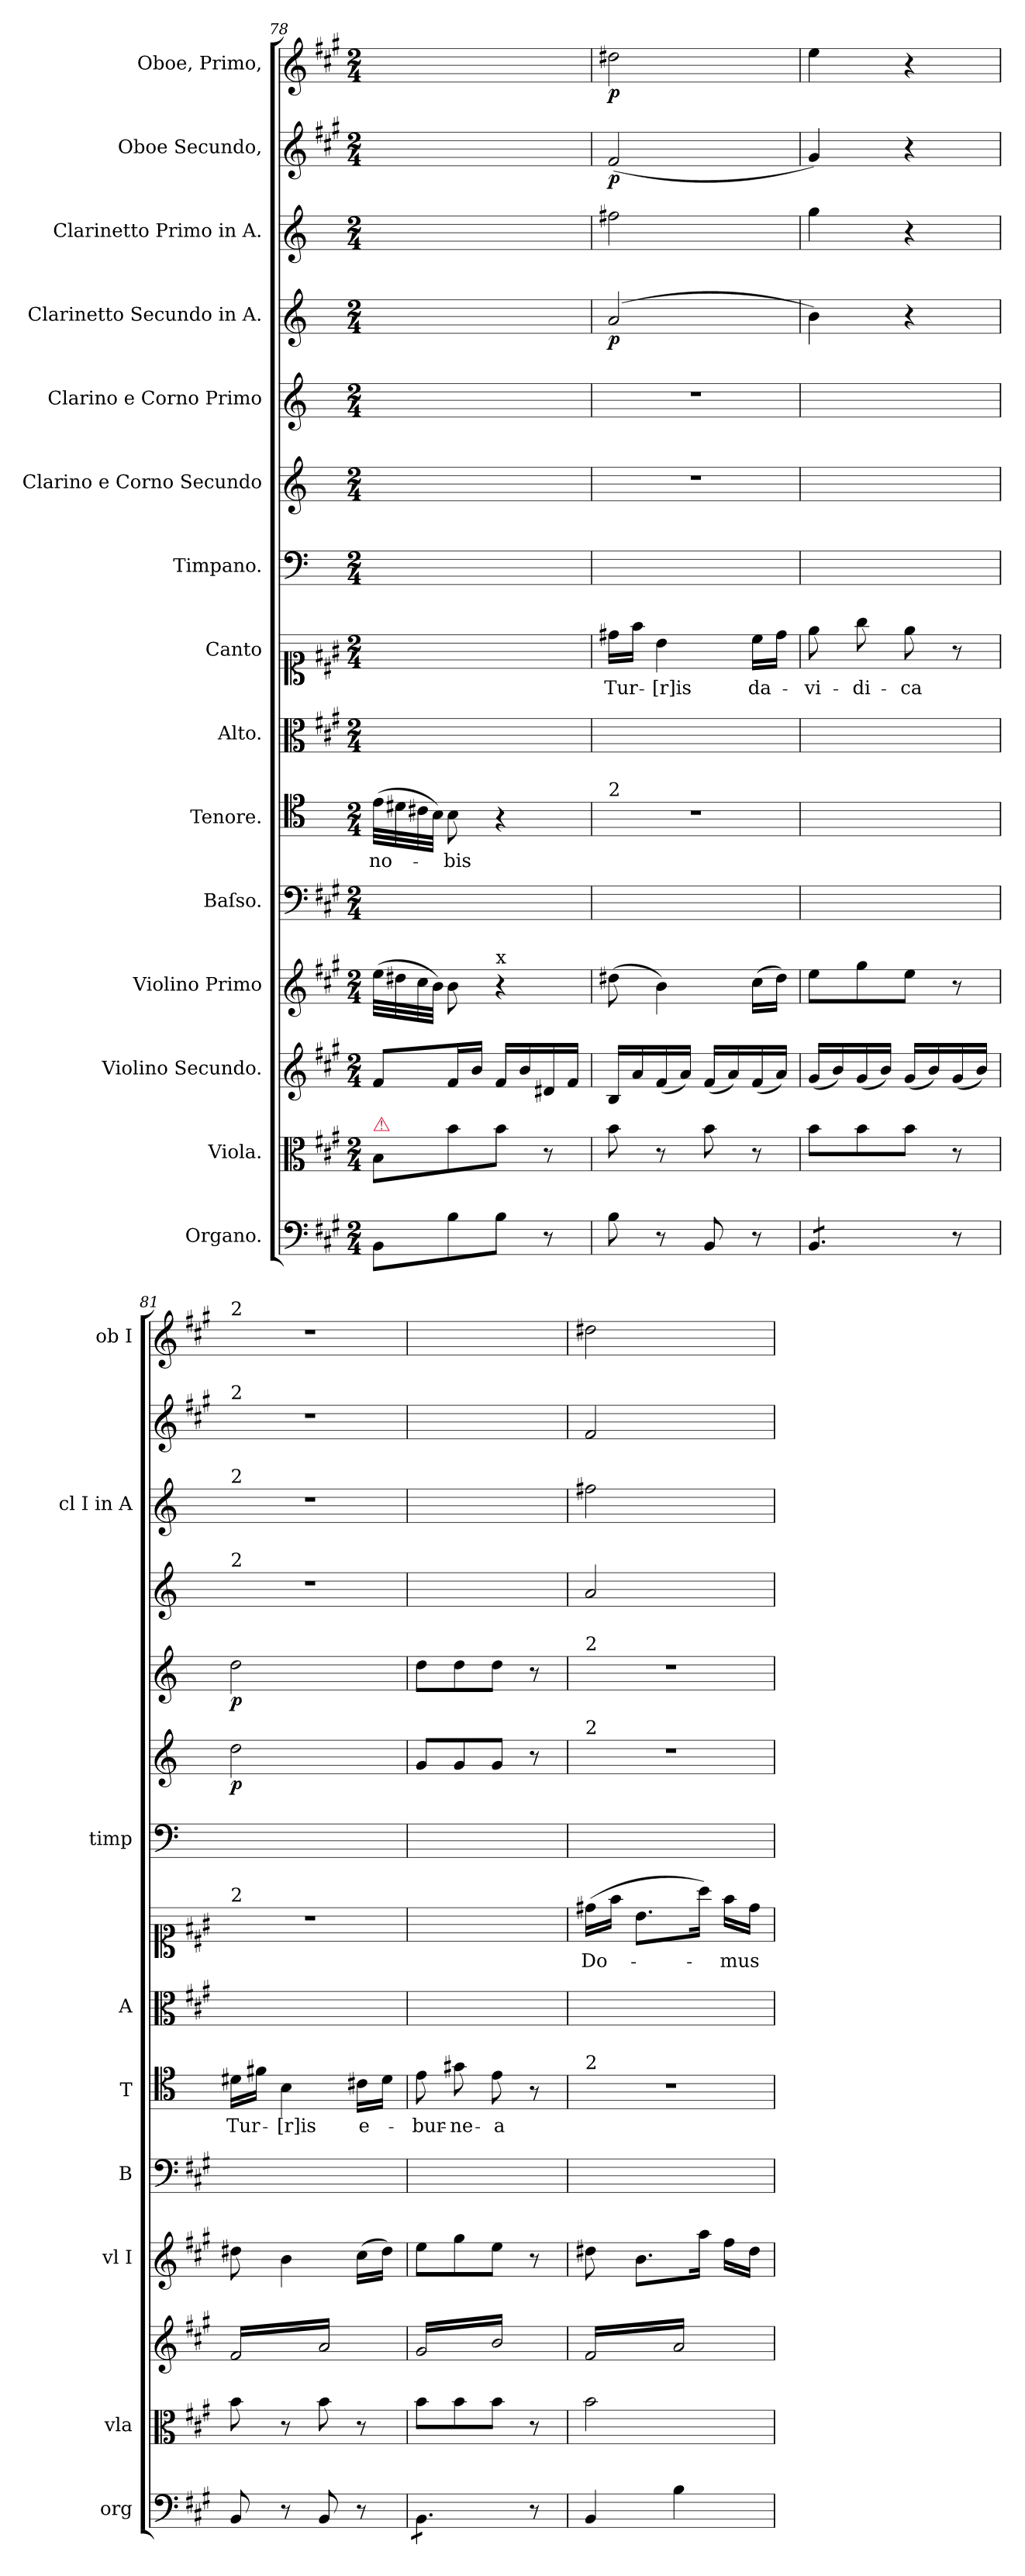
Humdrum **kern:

**kern	**kern	**kern	**kern	**kern	**kern	**text	**kern	**kern	**text	**kern	**kern	**dynam	**kern	**dynam	**kern	**dynam	**kern	**dynam	**kern	**dynam	**kern	**dynam
*part15	*part14	*part13	*part12	*part11	*part10	*part10	*part9	*part8	*part8	*part7	*part6	*part6	*part5	*part5	*part4	*part4	*part3	*part3	*part2	*part2	*part1	*part1
*staff15	*staff14	*staff13	*staff12	*staff11	*staff10	*staff10	*staff9	*staff8	*staff8	*staff7	*staff6	*staff6	*staff5	*staff5	*staff4	*staff4	*staff3	*staff3	*staff2	*staff2	*staff1	*staff1
*I"Organo.	*I"Viola.	*I"Violino Secundo.	*I"Violino Primo	*I"Baſso.	*I"Tenore.	*	*I"Alto.	*I"Canto	*	*I"Timpano.	*I"Clarino e Corno Secundo	*	*I"Clarino e Corno Primo	*	*I"Clarinetto Secundo in A.	*	*I"Clarinetto Primo in A.	*	*I"Oboe Secundo,	*	*I"Oboe, Primo,	*
*I'org	*I'vla	*	*I'vl I	*I'B	*I'T	*	*I'A	*	*	*I'timp	*	*	*	*	*	*	*I'cl I in A	*	*	*	*I'ob I	*
*clefF4	*clefC3	*clefG2	*clefG2	*clefF4	*clefC4	*	*clefC3	*clefC1	*	*clefF4	*clefG2	*	*clefG2	*	*clefG2	*	*clefG2	*	*clefG2	*	*clefG2	*
*	*	*	*	*	*	*	*	*	*	*	*ITrd2c3	*	*ITrd2c3	*	*ITrd2c3	*	*ITrd2c3	*	*	*	*	*
*k[f#c#g#]	*k[f#c#g#]	*k[f#c#g#]	*k[f#c#g#]	*k[f#c#g#]	*	*	*k[f#c#g#]	*k[f#c#g#]	*	*k[]	*k[f#c#g#]	*	*k[f#c#g#]	*	*k[f#c#g#]	*	*k[f#c#g#]	*	*k[f#c#g#]	*	*k[f#c#g#]	*
*A:	*A:	*A:	*A:	*A:	*	*	*A:	*A:	*	*	*	*	*	*	*	*	*	*	*A:	*	*A:	*
*M2/4	*M2/4	*M2/4	*M2/4	*M2/4	*M2/4	*	*M2/4	*M2/4	*	*M2/4	*M2/4	*	*M2/4	*	*M2/4	*	*M2/4	*	*M2/4	*	*M2/4	*
=78	=78	=78	=78	=78	=78	=78	=78	=78	=78	=78	=78	=78	=78	=78	=78	=78	=78	=78	=78	=78	=78	=78
!	!LO:TX:a:color=crimson:t=⚠	!	!	!	!	!	!	!	!	!	!	!	!	!	!	!	!	!	!	!	!	!
8BB\L	8B/L	8f#/L	(32ee\LLL	2ryy	(32e\LLL	no-	2ryy	2ryy	.	2ryy	2ryy	.	2ryy	.	2ryy	.	2ryy	.	2ryy	.	2ryy	.
.	.	.	32dd#X\	.	32d#X\	.	.	.	.	.	.	.	.	.	.	.	.	.	.	.	.	.
.	.	.	32cc#\	.	32c#\	.	.	.	.	.	.	.	.	.	.	.	.	.	.	.	.	.
.	.	.	32b\JJJ)	.	32B\JJJ)	.	.	.	.	.	.	.	.	.	.	.	.	.	.	.	.	.
8B\	8b\	16f#/L	8b\	.	8B\	-bis	.	.	.	.	.	.	.	.	.	.	.	.	.	.	.	.
.	.	16b/JJ	.	.	.	.	.	.	.	.	.	.	.	.	.	.	.	.	.	.	.	.
!	!	!	!LO:TX:a:t=x	!	!	!	!	!	!	!	!	!	!	!	!	!	!	!	!	!	!	!
8B\J	8b\J	16f#/LL	4r	.	4r	.	.	.	.	.	.	.	.	.	.	.	.	.	.	.	.	.
.	.	16b/	.	.	.	.	.	.	.	.	.	.	.	.	.	.	.	.	.	.	.	.
8r	8r	16d#X/	.	.	.	.	.	.	.	.	.	.	.	.	.	.	.	.	.	.	.	.
.	.	16f#/JJ	.	.	.	.	.	.	.	.	.	.	.	.	.	.	.	.	.	.	.	.
=79	=79	=79	=79	=79	=79	=79	=79	=79	=79	=79	=79	=79	=79	=79	=79	=79	=79	=79	=79	=79	=79	=79
!	!	!	!	!	!LO:TX:a:t=2	!	!	!	!	!	!	!	!	!	!	!	!	!	!	!	!	!
!	!	!	!	!	!LO:N:vis=0	!	!	!	!	!	!LO:N:vis=0	!	!LO:N:vis=0	!	!	!	!	!LO:DY:b	!	!LO:DY:b	!	!LO:DY:b
8B\	8b\	16B/LL	(8dd#X\	2ryy	2r	.	2ryy	16dd#X\LL	Tur-	2ryy	2r	.	2r	.	(>2f#/	p	2dd#X\	piano	(>2f#/	p	2dd#X\	p
.	.	16a/	.	.	.	.	.	16ff#\JJ	.	.	.	.	.	.	.	.	.	.	.	.	.	.
8r	8r	(16f#/	4b\)	.	.	.	.	4b\	-[r]is	.	.	.	.	.	.	.	.	.	.	.	.	.
.	.	16a/JJ)	.	.	.	.	.	.	.	.	.	.	.	.	.	.	.	.	.	.	.	.
8BB/	8b\	(16f#/LL	.	.	.	.	.	.	.	.	.	.	.	.	.	.	.	.	.	.	.	.
.	.	16a/)	.	.	.	.	.	.	.	.	.	.	.	.	.	.	.	.	.	.	.	.
8r	8r	(16f#/	(16cc#\LL	.	.	.	.	16cc#\LL	da-	.	.	.	.	.	.	.	.	.	.	.	.	.
.	.	16a/JJ)	16dd#\JJ)	.	.	.	.	16dd#\JJ	.	.	.	.	.	.	.	.	.	.	.	.	.	.
=80	=80	=80	=80	=80	=80	=80	=80	=80	=80	=80	=80	=80	=80	=80	=80	=80	=80	=80	=80	=80	=80	=80
*tremolo	*	*	*	*	*	*	*	*	*	*	*	*	*	*	*	*	*	*	*	*	*	*
8BB/L	8b\L	(16g#/LL	8ee\L	2ryy	2ryy	.	2ryy	8ee\	-vi-	2ryy	2ryy	.	2ryy	.	4g#\)	.	4ee\	.	4g#/)	.	4ee\	.
.	.	16b/)	.	.	.	.	.	.	.	.	.	.	.	.	.	.	.	.	.	.	.	.
8BB/	8b\	(16g#/	8gg#\	.	.	.	.	8gg#\	-di-	.	.	.	.	.	.	.	.	.	.	.	.	.
.	.	16b/JJ)	.	.	.	.	.	.	.	.	.	.	.	.	.	.	.	.	.	.	.	.
8BB/J	8b\J	(16g#/LL	8ee\J	.	.	.	.	8ee\	-ca	.	.	.	.	.	4r	.	4r	.	4r	.	4r	.
*Xtremolo	*	*	*	*	*	*	*	*	*	*	*	*	*	*	*	*	*	*	*	*	*	*
.	.	16b/)	.	.	.	.	.	.	.	.	.	.	.	.	.	.	.	.	.	.	.	.
8r	8r	(16g#/	8r	.	.	.	.	8r	.	.	.	.	.	.	.	.	.	.	.	.	.	.
.	.	16b/JJ)	.	.	.	.	.	.	.	.	.	.	.	.	.	.	.	.	.	.	.	.
=81	=81	=81	=81	=81	=81	=81	=81	=81	=81	=81	=81	=81	=81	=81	=81	=81	=81	=81	=81	=81	=81	=81
!	!	!	!	!	!	!	!	!	!	!	!	!	!	!	!	!	!	!	!	!	!LO:TX:a:t=2	!
!	!	!	!	!	!	!	!	!	!	!	!	!	!	!	!	!	!	!	!LO:TX:a:t=2	!	!	!
!	!	!	!	!	!	!	!	!	!	!	!	!	!	!	!	!	!LO:TX:a:t=2	!	!	!	!	!
!	!	!	!	!	!	!	!	!	!	!	!	!	!	!	!LO:TX:a:t=2	!	!	!	!	!	!	!
!	!	!	!	!	!	!	!	!LO:TX:a:t=2	!	!	!	!	!	!	!	!	!	!	!	!	!	!
!	!	!	!	!	!	!	!	!LO:N:vis=0	!	!	!	!	!	!	!LO:N:vis=0	!	!LO:N:vis=0	!	!LO:N:vis=0	!	!LO:N:vis=0	!
*	*	*tremolo	*	*	*	*	*	*	*	*	*	*	*	*	*	*	*	*	*	*	*	*
8BB/	8b\	(16f#/LL	8dd#X\	2ryy	16d#X\LL	Tur-	2ryy	2r	.	2ryy	2b\	p	2b\	p	2r	.	2r	.	2r	.	2r	.
.	.	16a/)	.	.	16f#\JJ	.	.	.	.	.	.	.	.	.	.	.	.	.	.	.	.	.
8r	8r	16f#/	4b\	.	4B\	-[r]is	.	.	.	.	.	.	.	.	.	.	.	.	.	.	.	.
.	.	16a/)	.	.	.	.	.	.	.	.	.	.	.	.	.	.	.	.	.	.	.	.
8BB/	8b\	16f#/	.	.	.	.	.	.	.	.	.	.	.	.	.	.	.	.	.	.	.	.
.	.	16a/)	.	.	.	.	.	.	.	.	.	.	.	.	.	.	.	.	.	.	.	.
8r	8r	16f#/	(16cc#\LL	.	16c#\LL	e-	.	.	.	.	.	.	.	.	.	.	.	.	.	.	.	.
.	.	16a/)JJ	16dd#\JJ)	.	16d#\JJ	.	.	.	.	.	.	.	.	.	.	.	.	.	.	.	.	.
=82	=82	=82	=82	=82	=82	=82	=82	=82	=82	=82	=82	=82	=82	=82	=82	=82	=82	=82	=82	=82	=82	=82
*tremolo	*	*	*	*	*	*	*	*	*	*	*	*	*	*	*	*	*	*	*	*	*	*
8BB\L	8b\L	(16g#/LL	8ee\L	2ryy	8e\	-bur-	2ryy	2ryy	.	2ryy	8e/L	.	8b\L	.	2ryy	.	2ryy	.	2ryy	.	2ryy	.
.	.	16b/)	.	.	.	.	.	.	.	.	.	.	.	.	.	.	.	.	.	.	.	.
8BB\	8b\	16g#/	8gg#\	.	8g#\	-ne-	.	.	.	.	8e/	.	8b\	.	.	.	.	.	.	.	.	.
.	.	16b/)	.	.	.	.	.	.	.	.	.	.	.	.	.	.	.	.	.	.	.	.
8BB\J	8b\J	16g#/	8ee\J	.	8e\	-a	.	.	.	.	8e/J	.	8b\J	.	.	.	.	.	.	.	.	.
*Xtremolo	*	*	*	*	*	*	*	*	*	*	*	*	*	*	*	*	*	*	*	*	*	*
.	.	16b/)	.	.	.	.	.	.	.	.	.	.	.	.	.	.	.	.	.	.	.	.
8r	8r	16g#/	8r	.	8r	.	.	.	.	.	8r	.	8r	.	.	.	.	.	.	.	.	.
.	.	16b/)JJ	.	.	.	.	.	.	.	.	.	.	.	.	.	.	.	.	.	.	.	.
=83	=83	=83	=83	=83	=83	=83	=83	=83	=83	=83	=83	=83	=83	=83	=83	=83	=83	=83	=83	=83	=83	=83
!	!	!	!	!	!	!	!	!	!	!	!	!	!LO:TX:a:t=2	!	!	!	!	!	!	!	!	!
!	!	!	!	!	!	!	!	!	!	!	!LO:TX:a:t=2	!	!	!	!	!	!	!	!	!	!	!
!	!	!	!	!	!LO:TX:a:t=2	!	!	!	!	!	!	!	!	!	!	!	!	!	!	!	!	!
!	!	!	!	!	!LO:N:vis=0	!	!	!	!	!	!LO:N:vis=0	!	!LO:N:vis=0	!	!	!	!	!	!	!	!	!
4BB/	2b\	(16f#/LL	8dd#X\	2ryy	2r	.	2ryy	(16dd#X\LL	Do-	2ryy	2r	.	2r	.	2f#/	.	2dd#X\	.	2f#/	.	2dd#X\	.
.	.	16a/)	.	.	.	.	.	16ff#\JJ	.	.	.	.	.	.	.	.	.	.	.	.	.	.
.	.	16f#/	8.b\L	.	.	.	.	8.b\L	.	.	.	.	.	.	.	.	.	.	.	.	.	.
.	.	16a/)	.	.	.	.	.	.	.	.	.	.	.	.	.	.	.	.	.	.	.	.
4B\	.	16f#/	.	.	.	.	.	.	.	.	.	.	.	.	.	.	.	.	.	.	.	.
.	.	16a/)	16aa\Jk	.	.	.	.	16aa\Jk)	.	.	.	.	.	.	.	.	.	.	.	.	.	.
.	.	16f#/	16ff#\LL	.	.	.	.	16ff#\LL	-mus	.	.	.	.	.	.	.	.	.	.	.	.	.
.	.	16a/)JJ	16dd#\JJ	.	.	.	.	16dd#\JJ	.	.	.	.	.	.	.	.	.	.	.	.	.	.
*	*	*Xtremolo	*	*	*	*	*	*	*	*	*	*	*	*	*	*	*	*	*	*	*	*
.	.	.	.	.	.	.	.	.	.	.	.	.	.	.	.	.	.	.	.	.	.	.
.	.	.	.	.	.	.	.	.	.	.	.	.	.	.	.	.	.	.	.	.	.	.
.	.	.	.	.	.	.	.	.	.	.	.	.	.	.	.	.	.	.	.	.	.	.
.	.	.	.	.	.	.	.	.	.	.	.	.	.	.	.	.	.	.	.	.	.	.
=	=	=	=	=	=	=	=	=	=	=	=	=	=	=	=	=	=	=	=	=	=	=
*-	*-	*-	*-	*-	*-	*-	*-	*-	*-	*-	*-	*-	*-	*-	*-	*-	*-	*-	*-	*-	*-	*-
